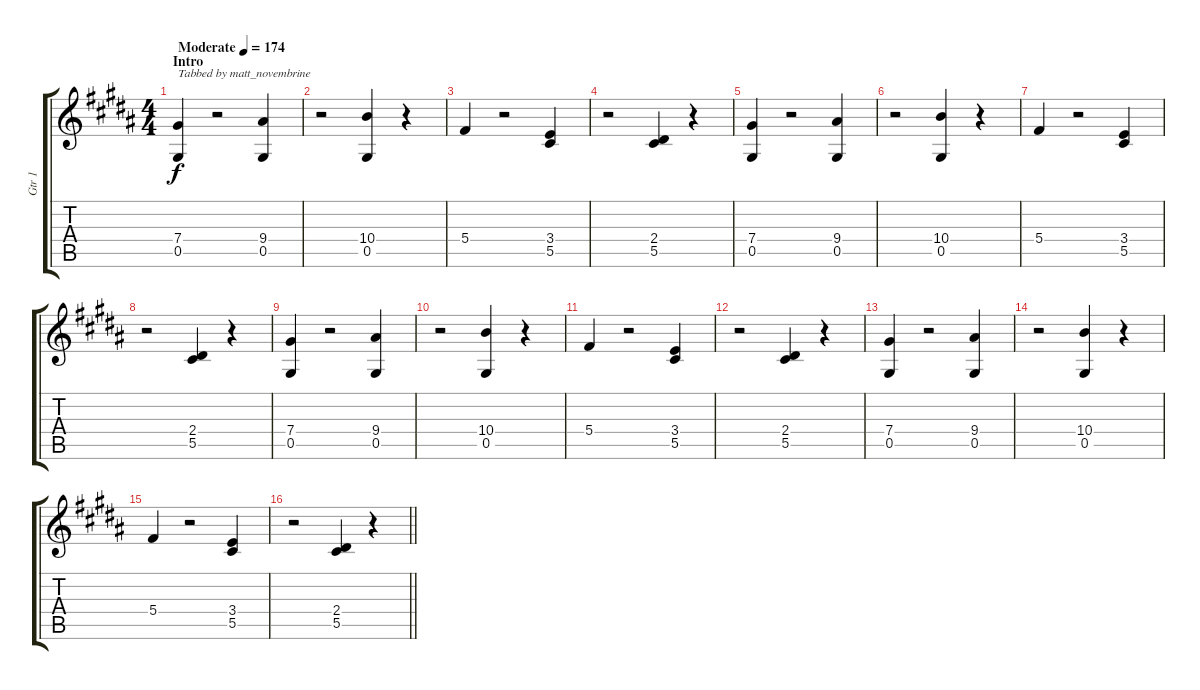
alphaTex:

\track ("Gtr 1" "Gtr 1") {instrument electricguitarjazz}
\staff {score tabs}
\tuning (Eb4 Bb3 Gb3 Db3 Ab2 Db2) {hide}
\ts (4 4)
\section ("" "Intro")
\tempo (174 "Moderate")
\clef g2
\ks g#minor
(7.4 0.5).4{txt "Tabbed by matt_novembrine" dy f instrument electricguitarjazz} r.2 (9.4 0.5).4 |
r.2 (10.4 0.5).4 r.4 |
5.4.4 r.2 (3.4 5.5).4 |
r.2 (2.4 5.5).4 r.4 |
(7.4 0.5).4 r.2 (9.4 0.5).4 |
r.2 (10.4 0.5).4 r.4 |
5.4.4 r.2 (3.4 5.5).4 |
r.2 (2.4 5.5).4 r.4 |
(7.4 0.5).4 r.2 (9.4 0.5).4 |
r.2 (10.4 0.5).4 r.4 |
5.4.4 r.2 (3.4 5.5).4 |
r.2 (2.4 5.5).4 r.4 |
(7.4 0.5).4 r.2 (9.4 0.5).4 |
r.2 (10.4 0.5).4 r.4 |
5.4.4 r.2 (3.4 5.5).4 |
\barLineRight lightlight
r.2 (2.4 5.5).4 r.4
